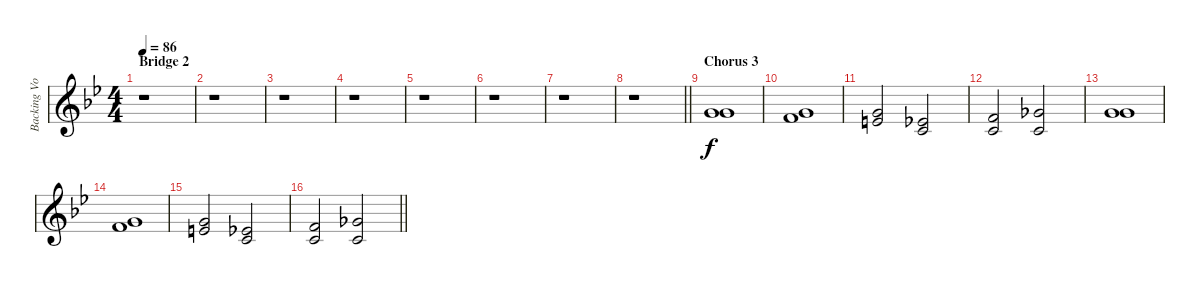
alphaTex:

\track ("Backing Vocals" "Backing Vo") {instrument altosax}
\staff {score}
\tuning (E4 B3 G3 D3 A2 E2) {hide}
\ts (4 4)
\section ("" "Bridge 2")
\tempo 86
\clef g2
\ks gminor
r.1{dy f} |
r.1 |
r.1 |
r.1 |
r.1 |
r.1 |
r.1 |
\barLineRight lightlight
r.1 |
\section ("" "Chorus 3")
(8.2 12.3).1 |
(8.2 10.3).1 |
(8.2 9.3).2 (4.2 5.3).2 |
(10.3 10.4).2 (11.3 10.4).2 |
(8.2 12.3).1 |
(8.2 10.3).1 |
(8.2 9.3).2 (4.2 5.3).2 |
\barLineRight lightlight
(10.3 10.4).2 (11.3 10.4).2
